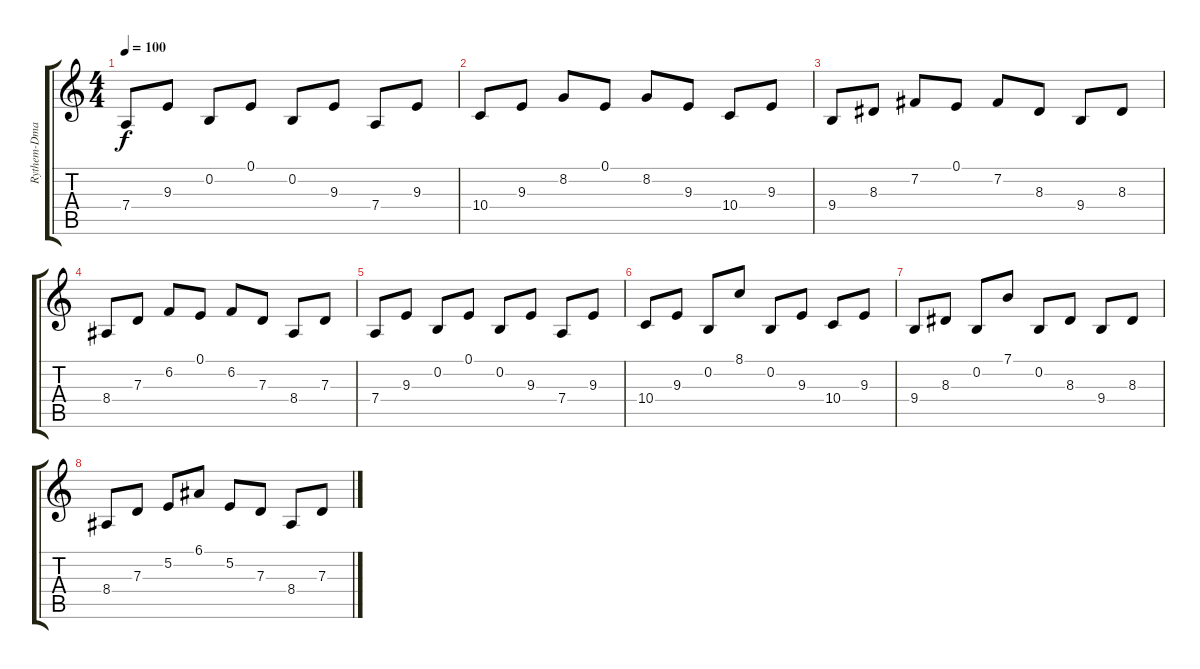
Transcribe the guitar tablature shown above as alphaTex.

\track ("Rythem-Dman" "Rythem-Dma") {instrument synthstrings1}
\staff {score tabs}
\tuning (E4 B3 G3 D3 A2 E2) {hide}
\ts (4 4)
\tempo 100
\clef g2
\ks c
7.4.8{dy f} 9.3.8 0.2.8 0.1.8 0.2.8 9.3.8 7.4.8 9.3.8 |
10.4.8 9.3.8 8.2.8 0.1.8 8.2.8 9.3.8 10.4.8 9.3.8 |
9.4.8 8.3.8 7.2.8 0.1.8 7.2.8 8.3.8 9.4.8 8.3.8 |
8.4.8 7.3.8 6.2.8 0.1.8 6.2.8 7.3.8 8.4.8 7.3.8 |
7.4.8 9.3.8 0.2.8 0.1.8 0.2.8 9.3.8 7.4.8 9.3.8 |
10.4.8 9.3.8 0.2.8 8.1.8 0.2.8 9.3.8 10.4.8 9.3.8 |
9.4.8 8.3.8 0.2.8 7.1.8 0.2.8 8.3.8 9.4.8 8.3.8 |
8.4.8 7.3.8 5.2.8 6.1.8 5.2.8 7.3.8 8.4.8 7.3.8
